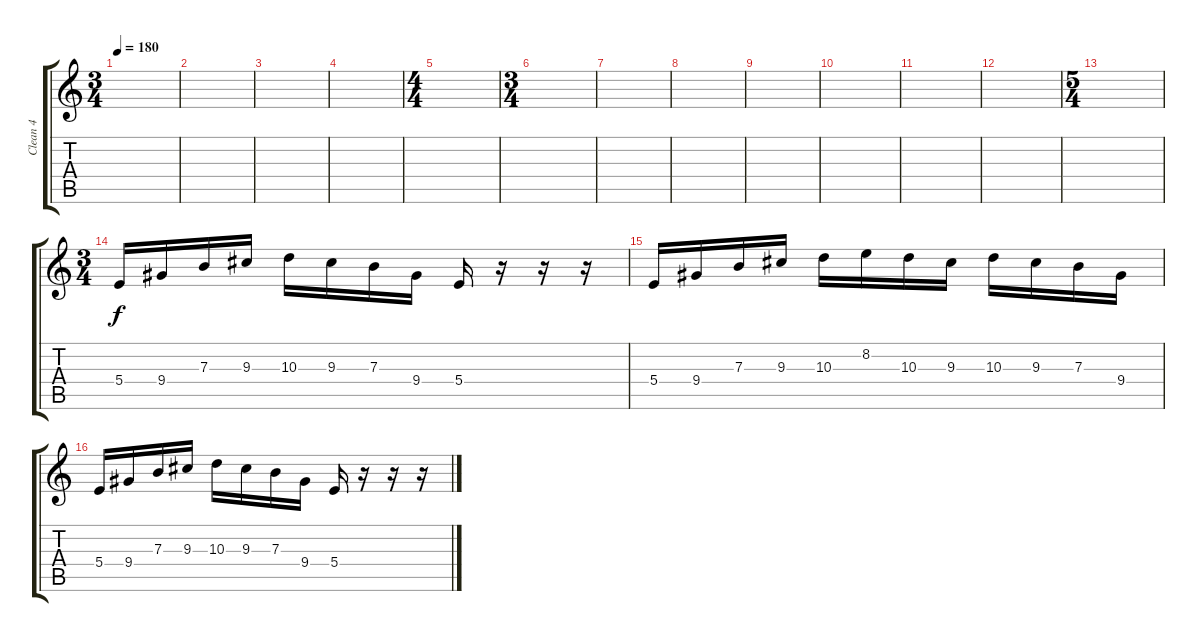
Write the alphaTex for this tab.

\track ("Clean 4" "Clean 4") {instrument electricguitarjazz}
\staff {score tabs}
\tuning (Db4 Ab3 E3 B2 Gb2 Db2) {hide}
\ts (3 4)
\tempo 180
\clef g2
\ks c
|
|
|
|
\ts (4 4)
|
\ts (3 4)
|
|
|
|
|
|
|
\ts (5 4)
|
\ts (3 4)
5.4.16 9.4.16 7.3.16 9.3.16 10.3.16 9.3.16 7.3.16 9.4.16 5.4.16 r.16 r.16 r.16 |
5.4.16 9.4.16 7.3.16 9.3.16 10.3.16 8.2.16 10.3.16 9.3.16 10.3.16 9.3.16 7.3.16 9.4.16 |
5.4.16 9.4.16 7.3.16 9.3.16 10.3.16 9.3.16 7.3.16 9.4.16 5.4.16 r.16 r.16 r.16
